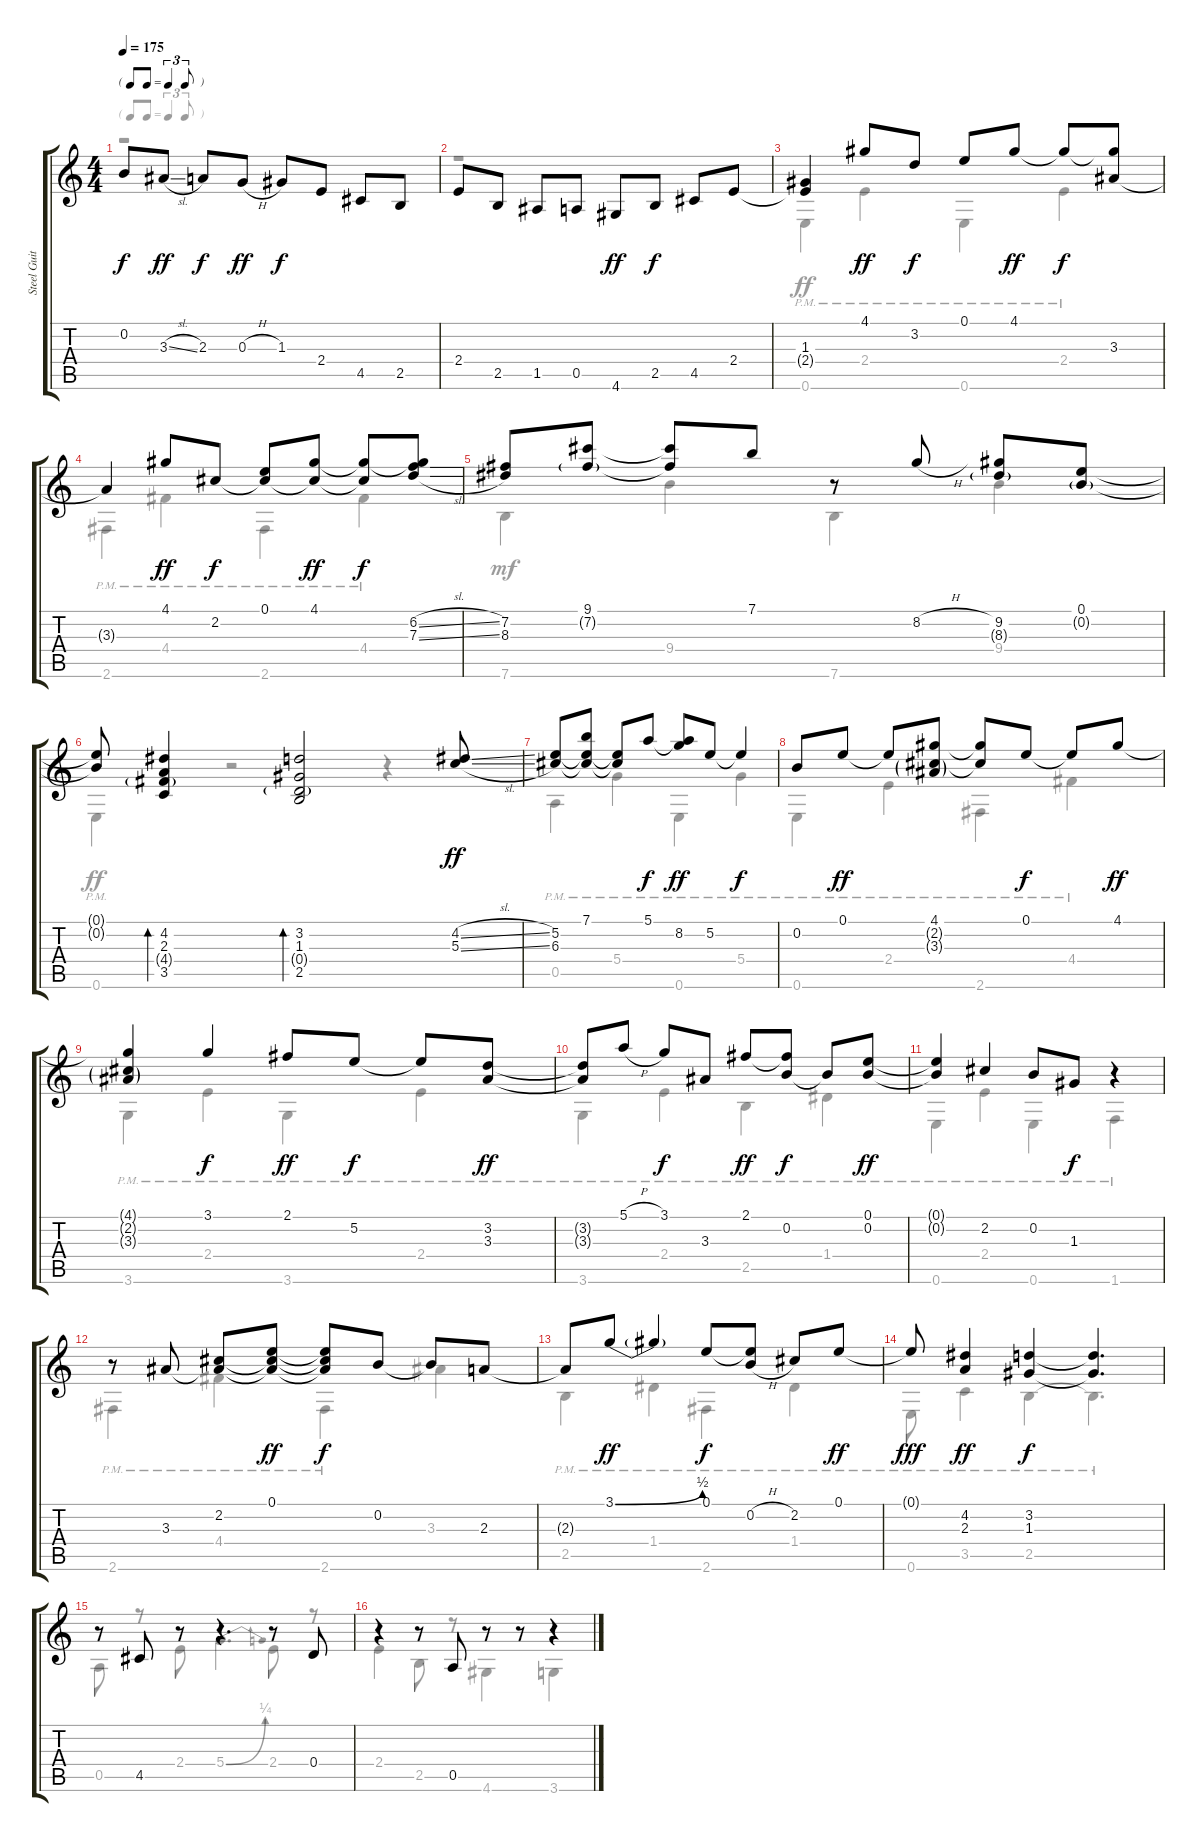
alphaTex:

\track ("Steel Guitar" "Steel Guit") {instrument acousticguitarsteel}
\staff {score tabs}
\tuning (E4 B3 G3 D3 A2 E2) {hide}
\voice
\ts (4 4)
\tf triplet8th
\tempo 175
\clef g2
\ks c
0.2.8{dy f} 3.3{sl}.8{dy ff} 2.3.8{dy f} 0.3{h}.8{dy ff} 1.3.8{dy f} 2.4.8 4.5.8 2.5.8 |
2.4.8 2.5.8 1.5.8 0.5.8 4.6.8{dy ff} 2.5.8{dy f} 4.5.8 2.4.8 |
(1.3 2.4{t}).4 4.1.8{dy ff} 3.2.8{dy f} 0.1.8 4.1.8{dy ff} 4.1{t}.8{dy f} (4.1{t} 3.3).8 |
3.3{t}.4 4.1.8{dy ff} 2.2.8{dy f} (0.1 2.2{t}).8 (4.1 2.2{t}).8{dy ff} (4.1{t} 2.2{t}).8{dy f} (4.1{t} 6.2{sl} 7.3{sl}).8 |
(7.2 8.3).8 (9.1 7.2{g}).8 (9.1{t} 7.2{t}).8 7.1.8 r.8 8.2{h}.8 (9.2 8.3{g}).8 (0.1 0.2{g}).8 |
(0.1{t} 0.2{t}).8 (4.2 2.3 4.4{g} 3.5).4{bd 120} (3.2 1.3 0.4{g} 2.5).2{bd 120} (4.2{sl} 5.3{sl}).8{dy ff} |
(5.2 6.3).8 (7.1 5.2{t} 6.3{t}).8 (5.2{t} 6.3{t}).8 5.1.8{dy f} (5.1{t} 8.2).8{dy ff} 5.2.8 5.2{t}.4{dy f} |
0.2.8 0.1.8{dy ff} 0.1{t}.8 (4.1 2.2{g} 3.3{g}).8 (4.1{t} 2.2{t}).8 0.1.8{dy f} 0.1{t}.8 4.1.8{dy ff} |
(4.1{t} 2.2{g} 3.3{g}).4 3.1.4{dy f} 2.1.8{dy ff} 5.2.8{dy f} 5.2{t}.8 (3.2 3.3).8{dy ff} |
(3.2{t} 3.3{t}).8 5.1{h}.8 3.1.8{dy f} 3.3.8 2.1.8{dy ff} (2.1{t} 0.2).8{dy f} 0.2{t}.8 (0.1 0.2).8{dy ff} |
(0.1{t} 0.2{t}).4 2.2.4 0.2.8 1.3.8{dy f} r.4 |
r.8 3.3.8 (2.2 3.3{t}).8 (0.1 2.2{t} 3.3{t}).8{dy ff} (0.1{t} 2.2{t} 3.3{t}).8{dy f} 0.2.8 0.2{t}.8 2.3.8 |
2.3{t}.8 3.1{be (bend 0 0 60 2)}.8{dy ff} 3.1{t}.4 0.1.8{dy f} (0.1{t} 0.2{h}).8 2.2.8 0.1.8{dy ff} |
0.1{t}.8{dy fff} (4.2 2.3).4{dy ff} (3.2 1.3).4{dy f} (3.2{t} 1.3{t}).4{d} |
r.8 4.5.8 r.8 r.4{d} r.8 0.4.8 |
r.4 r.8 0.5.8 r.8 r.8 r.4
\voice
\clef g2
\ottava regular
\simile none
\ks c
r.1{dy f} |
r.1 |
0.6{pm}.4{dy ff} 2.4{pm}.4 0.6{pm}.4 2.4{pm}.4 |
2.6{pm}.4 4.4{pm}.4 2.6{pm}.4 4.4{pm}.4 |
7.6.4{dy mf} 9.4.4 7.6.4 9.4.4 |
0.6{pm}.4{dy ff} r.2 r.4 |
0.5{pm}.4 5.4{pm}.4 0.6{pm}.4 5.4{pm}.4 |
0.6{pm}.4 2.4{pm}.4 2.6{pm}.4 4.4{pm}.4 |
3.6{pm}.4 2.4{pm}.4 3.6{pm}.4 2.4{pm}.4 |
3.6{pm}.4 2.4{pm}.4 2.5{pm}.4 1.4{pm}.4 |
0.6{pm}.4 2.4{pm}.4 0.6{pm}.4 1.6{pm}.4 |
2.6{pm}.4 4.4{pm}.4 2.6{pm}.4 3.3.4 |
2.5{pm}.4 1.4{pm}.4 2.6{pm}.4 1.4{pm}.4 |
0.6{pm}.8{dy fff} 3.5{pm}.4{dy ff} 2.5{pm}.4 2.5{pm t}.4{d} |
0.5.8 r.8 2.4.8 5.4{be (bend 0 0 60 1)}.4{d} 2.4.8 r.8 |
2.4.4 2.5.8 r.8 4.6.4 3.6.4
